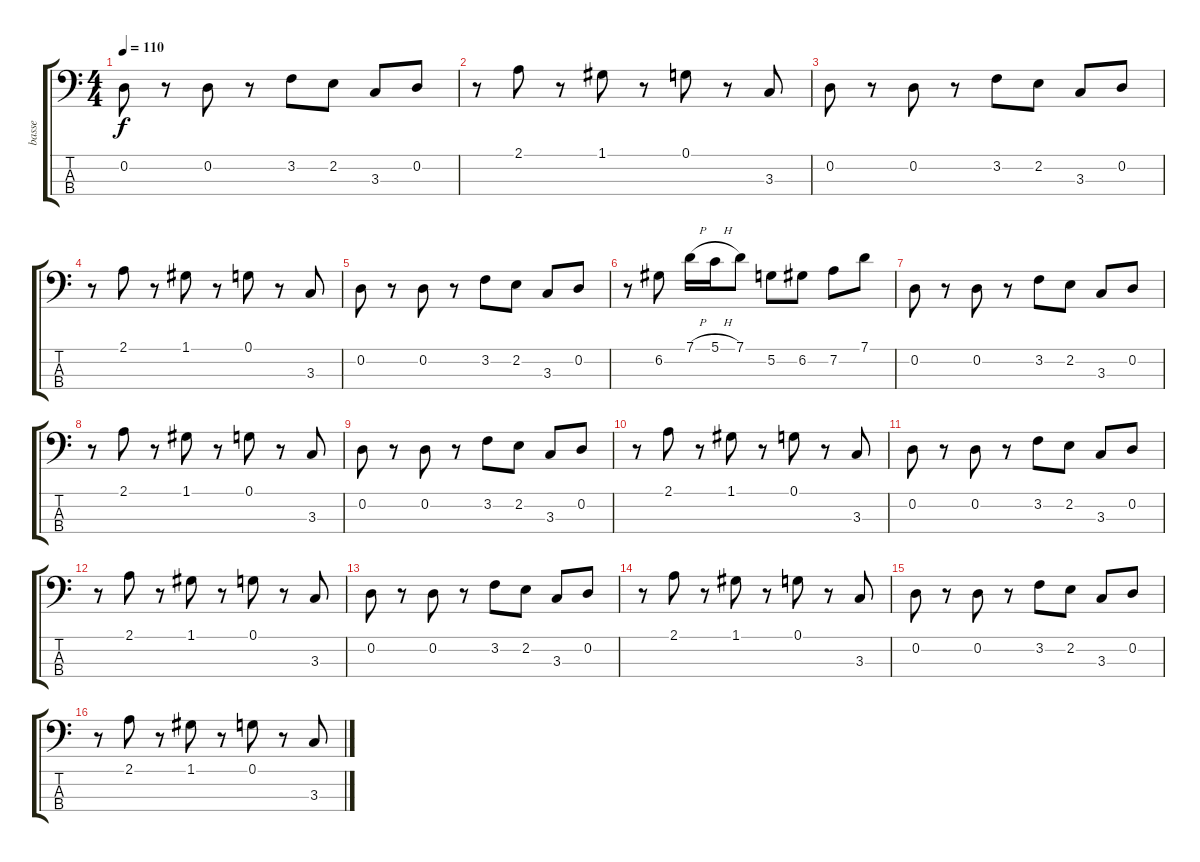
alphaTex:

\track ("basse" "basse") {instrument electricbassfinger}
\staff {score tabs}
\tuning (G2 D2 A1 E1) {hide}
\ts (4 4)
\tempo 110
\clef f4
\ks c
0.2.8{dy f} r.8 0.2.8 r.8 3.2.8 2.2.8 3.3.8 0.2.8 |
r.8 2.1.8 r.8 1.1.8 r.8 0.1.8 r.8 3.3.8 |
0.2.8 r.8 0.2.8 r.8 3.2.8 2.2.8 3.3.8 0.2.8 |
r.8 2.1.8 r.8 1.1.8 r.8 0.1.8 r.8 3.3.8 |
0.2.8 r.8 0.2.8 r.8 3.2.8 2.2.8 3.3.8 0.2.8 |
r.8 6.2.8 7.1{h}.16 5.1{h}.16 7.1.8 5.2.8 6.2.8 7.2.8 7.1.8 |
0.2.8 r.8 0.2.8 r.8 3.2.8 2.2.8 3.3.8 0.2.8 |
r.8 2.1.8 r.8 1.1.8 r.8 0.1.8 r.8 3.3.8 |
0.2.8 r.8 0.2.8 r.8 3.2.8 2.2.8 3.3.8 0.2.8 |
r.8 2.1.8 r.8 1.1.8 r.8 0.1.8 r.8 3.3.8 |
0.2.8 r.8 0.2.8 r.8 3.2.8 2.2.8 3.3.8 0.2.8 |
r.8 2.1.8 r.8 1.1.8 r.8 0.1.8 r.8 3.3.8 |
0.2.8 r.8 0.2.8 r.8 3.2.8 2.2.8 3.3.8 0.2.8 |
r.8 2.1.8 r.8 1.1.8 r.8 0.1.8 r.8 3.3.8 |
0.2.8 r.8 0.2.8 r.8 3.2.8 2.2.8 3.3.8 0.2.8 |
r.8 2.1.8 r.8 1.1.8 r.8 0.1.8 r.8 3.3.8
